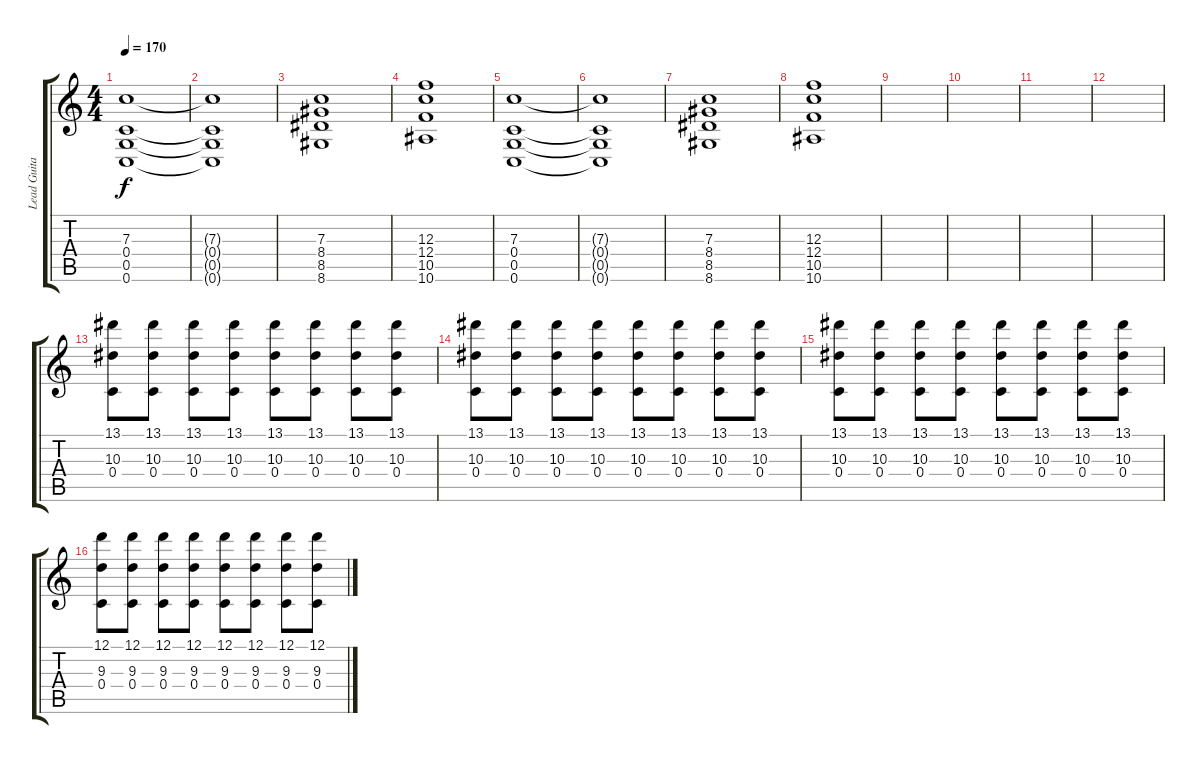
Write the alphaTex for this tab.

\track ("Lead Guitar #2" "Lead Guita") {instrument distortionguitar}
\staff {score tabs}
\tuning (D4 A3 F3 C3 G2 C2) {hide}
\ts (4 4)
\tempo 170
\clef g2
\ks c
(7.3 0.4 0.5 0.6).1{dy f} |
(7.3{t} 0.4{t} 0.5{t} 0.6{t}).1 |
(7.3 8.4 8.5 8.6).1 |
(12.3 12.4 10.5 10.6).1 |
(7.3 0.4 0.5 0.6).1 |
(7.3{t} 0.4{t} 0.5{t} 0.6{t}).1 |
(7.3 8.4 8.5 8.6).1 |
(12.3 12.4 10.5 10.6).1 |
|
|
|
|
(13.1 10.3 0.4).8 (13.1 10.3 0.4).8 (13.1 10.3 0.4).8 (13.1 10.3 0.4).8 (13.1 10.3 0.4).8 (13.1 10.3 0.4).8 (13.1 10.3 0.4).8 (13.1 10.3 0.4).8 |
(13.1 10.3 0.4).8 (13.1 10.3 0.4).8 (13.1 10.3 0.4).8 (13.1 10.3 0.4).8 (13.1 10.3 0.4).8 (13.1 10.3 0.4).8 (13.1 10.3 0.4).8 (13.1 10.3 0.4).8 |
(13.1 10.3 0.4).8 (13.1 10.3 0.4).8 (13.1 10.3 0.4).8 (13.1 10.3 0.4).8 (13.1 10.3 0.4).8 (13.1 10.3 0.4).8 (13.1 10.3 0.4).8 (13.1 10.3 0.4).8 |
(12.1 9.3 0.4).8 (12.1 9.3 0.4).8 (12.1 9.3 0.4).8 (12.1 9.3 0.4).8 (12.1 9.3 0.4).8 (12.1 9.3 0.4).8 (12.1 9.3 0.4).8 (12.1 9.3 0.4).8
